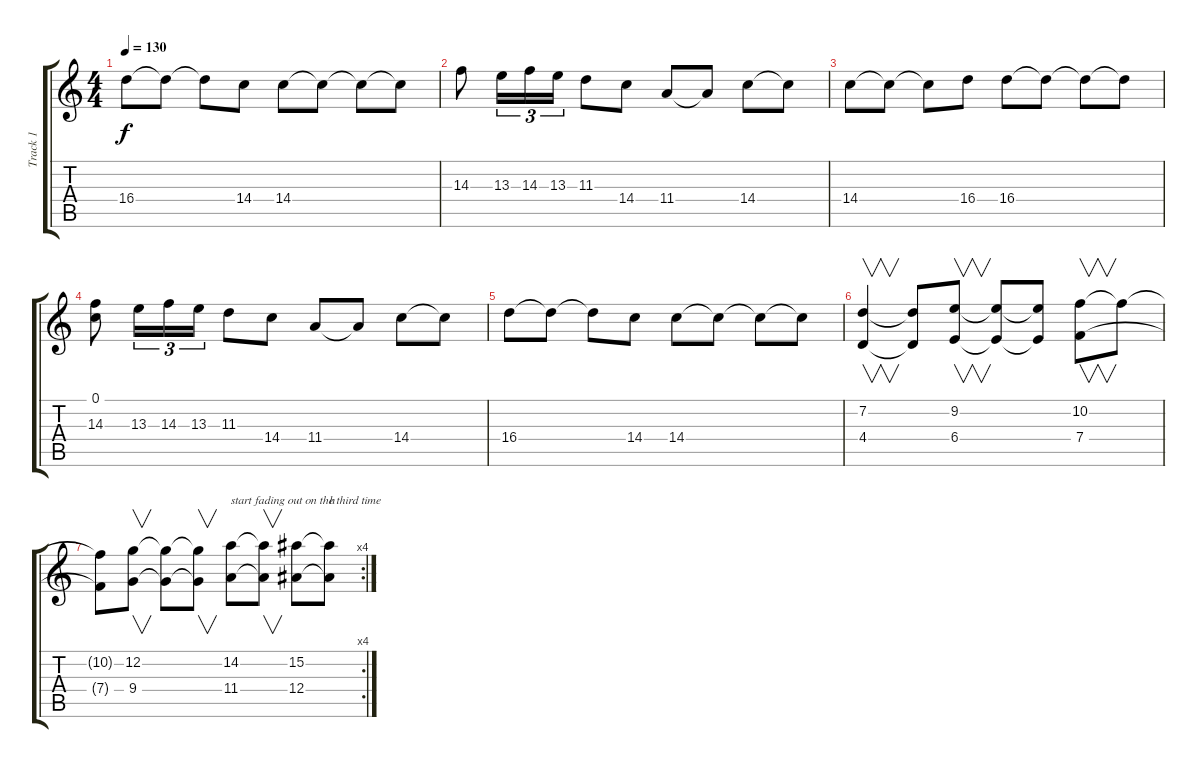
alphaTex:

\track ("Track 1" "Track 1") {instrument overdrivenguitar}
\staff {score tabs}
\tuning (C4 G3 Eb3 Bb2 F2 C2) {hide}
\ts (4 4)
\tempo 130
\clef g2
\ks c
16.4.8{dy f} 16.4{t}.8 16.4{t}.8 14.4.8 14.4.8 14.4{t}.8 14.4{t}.8 14.4{t}.8 |
14.3.8 13.3.16{tu (3 2)} 14.3.16{tu (3 2)} 13.3.16{tu (3 2)} 11.3.8 14.4.8 11.4.8 11.4{t}.8 14.4.8 14.4{t}.8 |
14.4.8 14.4{t}.8 14.4{t}.8 16.4.8 16.4.8 16.4{t}.8 16.4{t}.8 16.4{t}.8 |
(0.1 14.3).8 13.3.16{tu (3 2)} 14.3.16{tu (3 2)} 13.3.16{tu (3 2)} 11.3.8 14.4.8 11.4.8 11.4{t}.8 14.4.8 14.4{t}.8 |
16.4.8 16.4{t}.8 16.4{t}.8 14.4.8 14.4.8 14.4{t}.8 14.4{t}.8 14.4{t}.8 |
(7.2 4.4).4{v} (7.2{t} 4.4{t}).8 (9.2 6.4).8{v} (9.2{t} 6.4{t}).8 (9.2{t} 6.4{t}).8 (10.2 7.4).8{v} 10.2{t}.8 |
\rc 4
(10.2{t} 7.4{t}).8 (12.2 9.4).8{v} (12.2{t} 9.4{t}).8 (12.2{t} 9.4{t}).8{v} (14.2 11.4).8{txt "start fading out on the third time"} (14.2{t} 11.4{t}).8{v} (15.2 12.4).8 (15.2{t} 12.4{t}).8{txt "h"}
